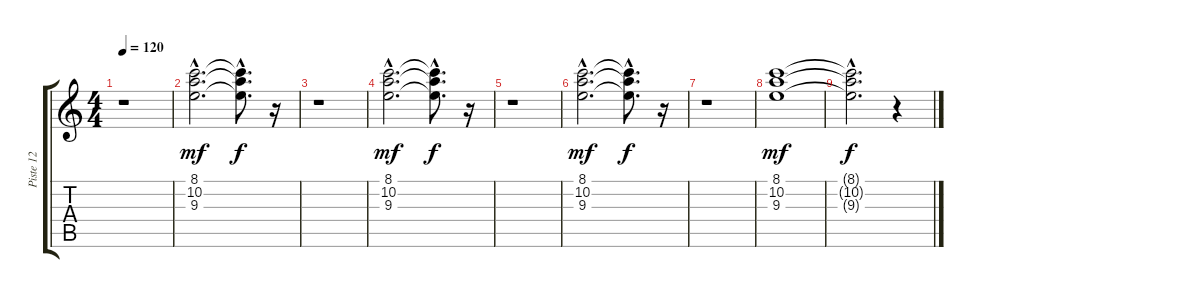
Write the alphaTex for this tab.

\track ("Piste 12" "Piste 12") {instrument electricguitarmuted}
\staff {score tabs}
\tuning (E4 B3 G3 D3 A2 E2) {hide}
\ts (4 4)
\tempo 120
\clef g2
\ks c
r.1{dy f} |
(8.1{hac} 10.2{hac} 9.3{hac}).2{d dy mf} (8.1{hac t} 10.2{hac t} 9.3{hac t}).8{d dy f} r.16 |
r.1 |
(8.1{hac} 10.2{hac} 9.3{hac}).2{d dy mf} (8.1{hac t} 10.2{hac t} 9.3{hac t}).8{d dy f} r.16 |
r.1 |
(8.1{hac} 10.2{hac} 9.3{hac}).2{d dy mf} (8.1{hac t} 10.2{hac t} 9.3{hac t}).8{d dy f} r.16 |
r.1 |
(8.1 10.2 9.3).1{dy mf} |
(8.1{hac t} 10.2{hac t} 9.3{hac t}).2{d dy f} r.4
